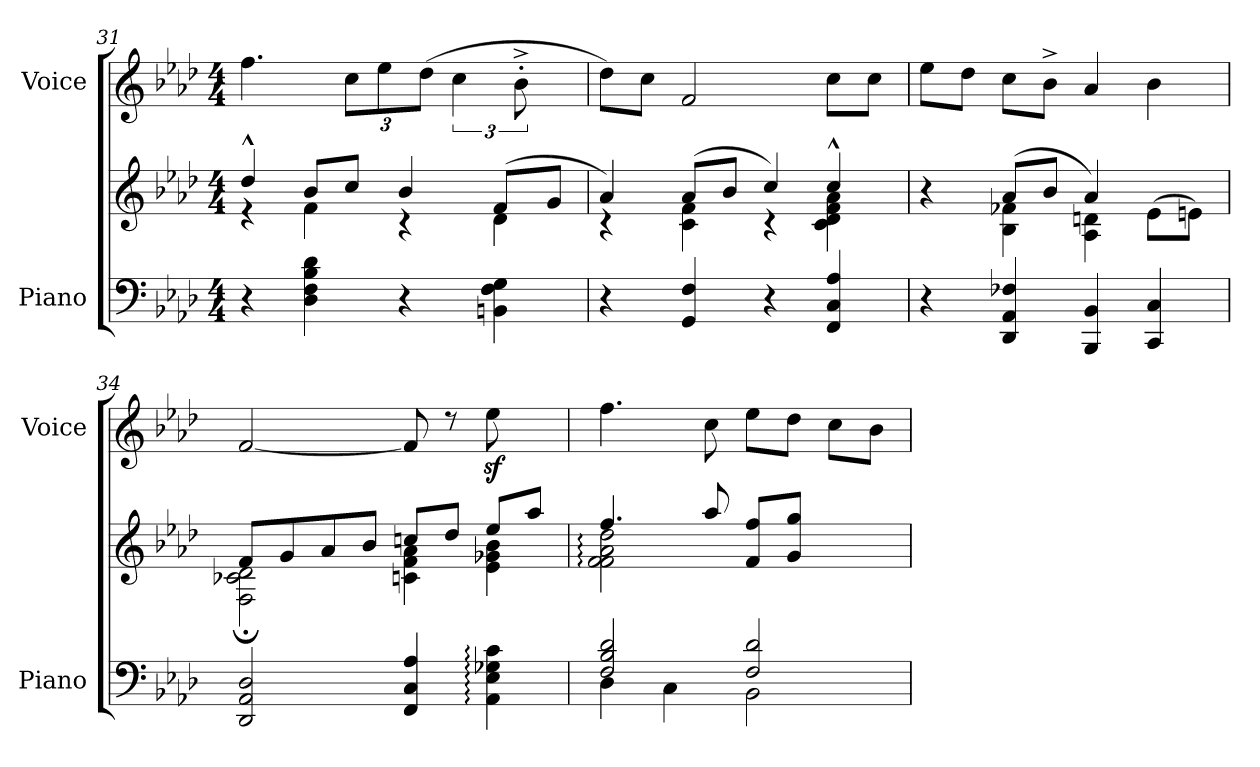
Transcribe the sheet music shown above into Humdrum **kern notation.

**kern	**kern	**kern
*part2	*part2	*part1
*staff3	*staff2	*staff1
*I"Piano	*	*I"Voice
*I'Piano	*	*I'Voice
!!LO:PB:g=z
*clefF4	*clefG2	*clefG2
*k[b-e-a-d-]	*k[b-e-a-d-]	*k[b-e-a-d-]
*M4/4	*M4/4	*M4/4
=31	=31	=31
*	*^	*
4r	4dd-^^>/	4re	4.ff\
4D-\ 4F\ 4B-\ 4d-\	8b-/L	4f\	.
.	8cc/J	.	12cc\L
.	.	.	12ee-\
4r	4b-/	4rc	.
.	.	.	(<12dd-\J
.	.	.	6cc\
4BBn\ 4F\ 4G\	(>8f/L	4d-\	.
.	.	.	12b-^<'<\
.	8g/J	.	8ryy
=32	=32	=32	=32
4r	4a-/)	4rB	8dd-\L)
.	.	.	8cc\J
4GG/ 4F/	(>8a-/L	4c\ 4f\	2f/
.	8b-/J	.	.
4r	4cc/)	4rc	.
4FF/ 4C/ 4A-/	4cc^^>/	4c\ 4d-\ 4f\ 4a-\	8cc\L
.	.	.	8cc\J
=33	=33	=33	=33
4r	4r	4ryy	8ee-\L
.	.	.	8dd-\J
4DD-/ 4AA-/ 4F-X/	(>8a-/L	4B-\ 4f-X\	8cc\L
.	8b-/J	.	8b-^<\J
4BBB-/ 4BB-/	4a-/)	4A-\ 4dn\	4a-/
4CC/ 4C/	4ryy	(<8e-\L	4b-\
.	.	8en\J)	.
!!LO:LB:g=z
=34	=34	=34	=34
2DD-/ 2AA-/ 2D-/	8f/L	2F\;< 2c-X\;< 2d-\;<	[<2f/
.	8g/	.	.
.	8a-/	.	.
.	8b-/J	.	.
4FF/ 4C/ 4A-/	8ccn/L	4cn\ 4f\ 4a-\	8f/]
.	8dd-/J	.	8rcc
4AA-\: 4E-\: 4G-X\: 4c\:	8ee-/L	4e-\: 4g-X\: 4b-\:	8ee-z<\
.	8aa-/J	.	8ryy
=35	=35	=35	=35
*^	*	*	*
2F/ 2B-/ 2d-/	4D-\	4.ff/	2f\: 2f\: 2a-\: 2dd-\:	4.ff\
.	4C\	.	.	.
.	.	8aa-/	.	8cc\
2F/ 2d-/	2BB-\	8f/ 8ff/L	4ryy	8ee-\L
.	.	8g/ 8gg/J	.	8dd-\J
.	.	4ryy	4ryy	8cc\L
.	.	.	.	8b-\J
*v	*v	*	*	*
*	*v	*v	*
=	=	=
*-	*-	*-
